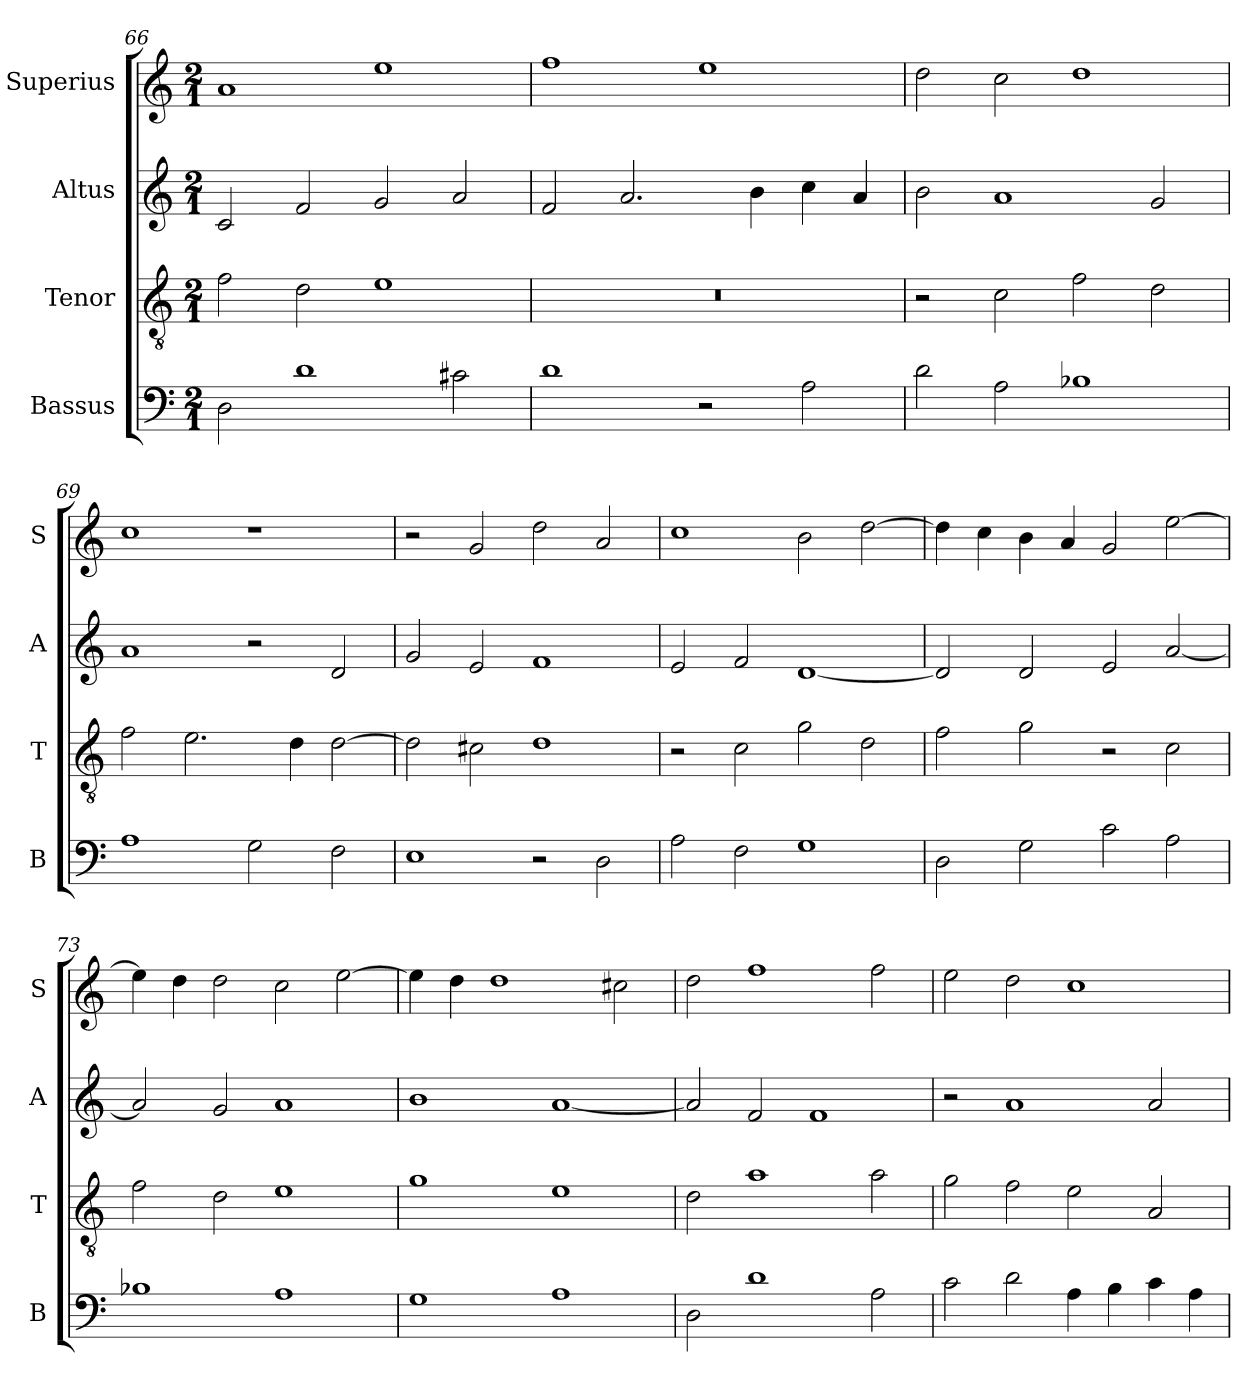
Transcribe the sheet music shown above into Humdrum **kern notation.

**kern	**kern	**kern	**kern
*part4	*part3	*part2	*part1
*staff4	*staff3	*staff2	*staff1
*I"Bassus	*I"Tenor	*I"Altus	*I"Superius
*I'B	*I'T	*I'A	*I'S
*clefF4	*clefGv2	*clefG2	*clefG2
*k[]	*k[]	*k[]	*k[]
*C:	*C:	*C:	*C:
*M2/1	*M2/1	*M2/1	*M2/1
=66	=66	=66	=66
2D	2f	2c	1a
1d	2d	2f	.
.	1e	2g	1ee
2c#X	.	2a	.
=67	=67	=67	=67
1d	0r	2f	1ff
.	.	2.a	.
2r	.	.	1ee
.	.	4b	.
2A	.	4cc	.
.	.	4a	.
=68	=68	=68	=68
2d	2r	2b	2dd
2A	2c	1a	2cc
1B-X	2f	.	1dd
.	2d	2g	.
=69	=69	=69	=69
1A	2f	1a	1cc
.	2.e	.	.
2G	.	2r	1r
.	4d	.	.
2F	[2d	2d	.
=70	=70	=70	=70
1E	2d]	2g	2r
.	2c#X	2e	2g
2r	1d	1f	2dd
2D	.	.	2a
=71	=71	=71	=71
2A	2r	2e	1cc
2F	2c	2f	.
1G	2g	[1d	2b
.	2d	.	[2dd
=72	=72	=72	=72
2D	2f	2d]	4dd]
.	.	.	4cc
2G	2g	2d	4b
.	.	.	4a
2c	2r	2e	2g
2A	2c	[2a	[2ee
=73	=73	=73	=73
1B-X	2f	2a]	4ee]
.	.	.	4dd
.	2d	2g	2dd
1A	1e	1a	2cc
.	.	.	[2ee
=74	=74	=74	=74
1G	1g	1b	4ee]
.	.	.	4dd
.	.	.	1dd
1A	1e	[1a	.
.	.	.	2cc#X
=75	=75	=75	=75
2D	2d	2a]	2dd
1d	1a	2f	1ff
.	.	1f	.
2A	2a	.	2ff
=76	=76	=76	=76
2c	2g	2r	2ee
2d	2f	1a	2dd
4A	2e	.	1cc
4B	.	.	.
4c	2A	2a	.
4A	.	.	.
=	=	=	=
*-	*-	*-	*-
